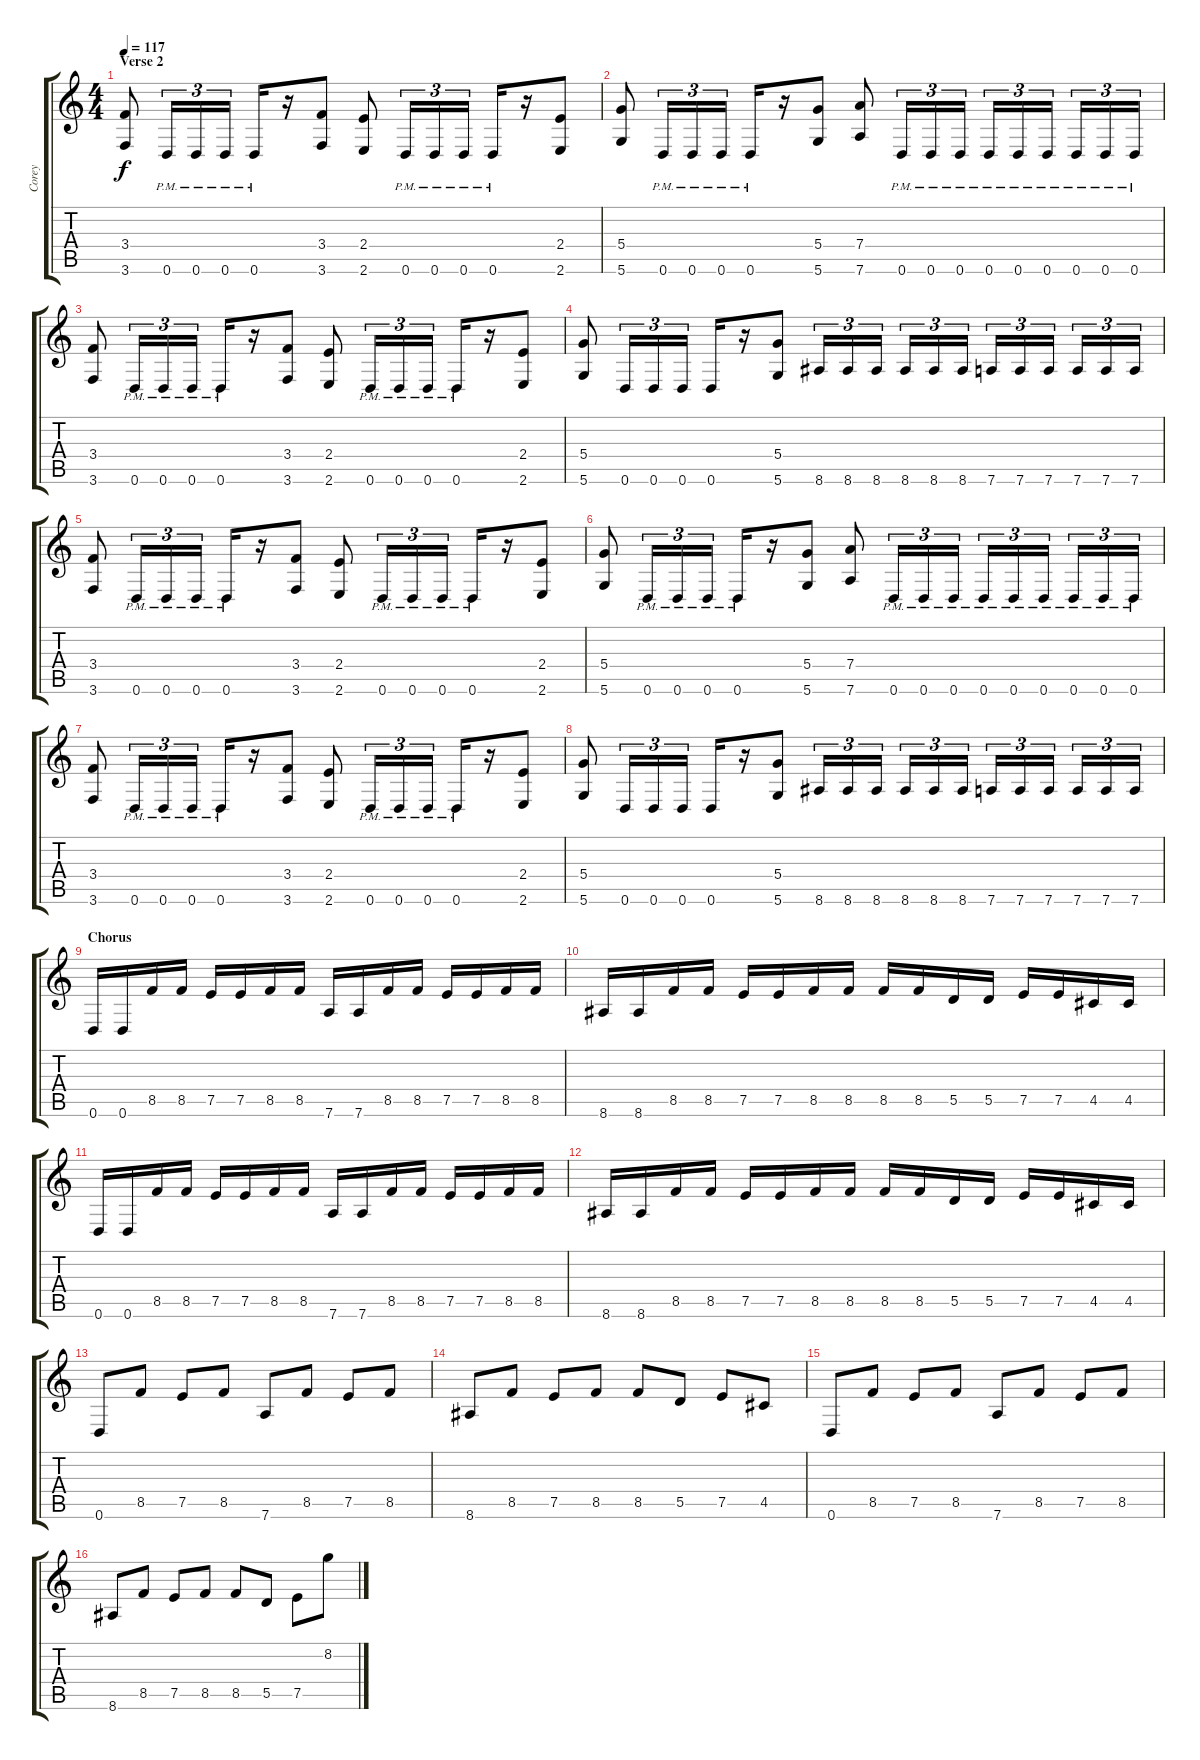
\track ("Corey" "Corey") {instrument distortionguitar}
\staff {score tabs}
\tuning (E4 B3 G3 D3 A2 D2) {hide}
\ts (4 4)
\section ("" "Verse 2")
\tempo 117
\clef g2
\ks c
(3.4 3.6).8{dy f} 0.6{pm}.16{tu (3 2)} 0.6{pm}.16{tu (3 2)} 0.6{pm}.16{tu (3 2)} 0.6{pm}.16 r.16 (3.4 3.6).8 (2.4 2.6).8 0.6{pm}.16{tu (3 2)} 0.6{pm}.16{tu (3 2)} 0.6{pm}.16{tu (3 2)} 0.6{pm}.16 r.16 (2.4 2.6).8 |
(5.4 5.6).8 0.6{pm}.16{tu (3 2)} 0.6{pm}.16{tu (3 2)} 0.6{pm}.16{tu (3 2)} 0.6{pm}.16 r.16 (5.4 5.6).8 (7.4 7.6).8 0.6{pm}.16{tu (3 2)} 0.6{pm}.16{tu (3 2)} 0.6{pm}.16{tu (3 2)} 0.6{pm}.16{tu (3 2)} 0.6{pm}.16{tu (3 2)} 0.6{pm}.16{tu (3 2)} 0.6{pm}.16{tu (3 2)} 0.6{pm}.16{tu (3 2)} 0.6{pm}.16{tu (3 2)} |
(3.4 3.6).8 0.6{pm}.16{tu (3 2)} 0.6{pm}.16{tu (3 2)} 0.6{pm}.16{tu (3 2)} 0.6{pm}.16 r.16 (3.4 3.6).8 (2.4 2.6).8 0.6{pm}.16{tu (3 2)} 0.6{pm}.16{tu (3 2)} 0.6{pm}.16{tu (3 2)} 0.6{pm}.16 r.16 (2.4 2.6).8 |
(5.4 5.6).8 0.6.16{tu (3 2)} 0.6.16{tu (3 2)} 0.6.16{tu (3 2)} 0.6.16 r.16 (5.4 5.6).8 8.6.16{tu (3 2)} 8.6.16{tu (3 2)} 8.6.16{tu (3 2)} 8.6.16{tu (3 2)} 8.6.16{tu (3 2)} 8.6.16{tu (3 2)} 7.6.16{tu (3 2)} 7.6.16{tu (3 2)} 7.6.16{tu (3 2)} 7.6.16{tu (3 2)} 7.6.16{tu (3 2)} 7.6.16{tu (3 2)} |
(3.4 3.6).8 0.6{pm}.16{tu (3 2)} 0.6{pm}.16{tu (3 2)} 0.6{pm}.16{tu (3 2)} 0.6{pm}.16 r.16 (3.4 3.6).8 (2.4 2.6).8 0.6{pm}.16{tu (3 2)} 0.6{pm}.16{tu (3 2)} 0.6{pm}.16{tu (3 2)} 0.6{pm}.16 r.16 (2.4 2.6).8 |
(5.4 5.6).8 0.6{pm}.16{tu (3 2)} 0.6{pm}.16{tu (3 2)} 0.6{pm}.16{tu (3 2)} 0.6{pm}.16 r.16 (5.4 5.6).8 (7.4 7.6).8 0.6{pm}.16{tu (3 2)} 0.6{pm}.16{tu (3 2)} 0.6{pm}.16{tu (3 2)} 0.6{pm}.16{tu (3 2)} 0.6{pm}.16{tu (3 2)} 0.6{pm}.16{tu (3 2)} 0.6{pm}.16{tu (3 2)} 0.6{pm}.16{tu (3 2)} 0.6{pm}.16{tu (3 2)} |
(3.4 3.6).8 0.6{pm}.16{tu (3 2)} 0.6{pm}.16{tu (3 2)} 0.6{pm}.16{tu (3 2)} 0.6{pm}.16 r.16 (3.4 3.6).8 (2.4 2.6).8 0.6{pm}.16{tu (3 2)} 0.6{pm}.16{tu (3 2)} 0.6{pm}.16{tu (3 2)} 0.6{pm}.16 r.16 (2.4 2.6).8 |
(5.4 5.6).8 0.6.16{tu (3 2)} 0.6.16{tu (3 2)} 0.6.16{tu (3 2)} 0.6.16 r.16 (5.4 5.6).8 8.6.16{tu (3 2)} 8.6.16{tu (3 2)} 8.6.16{tu (3 2)} 8.6.16{tu (3 2)} 8.6.16{tu (3 2)} 8.6.16{tu (3 2)} 7.6.16{tu (3 2)} 7.6.16{tu (3 2)} 7.6.16{tu (3 2)} 7.6.16{tu (3 2)} 7.6.16{tu (3 2)} 7.6.16{tu (3 2)} |
\section ("" "Chorus")
0.6.16 0.6.16 8.5.16 8.5.16 7.5.16 7.5.16 8.5.16 8.5.16 7.6.16 7.6.16 8.5.16 8.5.16 7.5.16 7.5.16 8.5.16 8.5.16 |
8.6.16 8.6.16 8.5.16 8.5.16 7.5.16 7.5.16 8.5.16 8.5.16 8.5.16 8.5.16 5.5.16 5.5.16 7.5.16 7.5.16 4.5.16 4.5.16 |
0.6.16 0.6.16 8.5.16 8.5.16 7.5.16 7.5.16 8.5.16 8.5.16 7.6.16 7.6.16 8.5.16 8.5.16 7.5.16 7.5.16 8.5.16 8.5.16 |
8.6.16 8.6.16 8.5.16 8.5.16 7.5.16 7.5.16 8.5.16 8.5.16 8.5.16 8.5.16 5.5.16 5.5.16 7.5.16 7.5.16 4.5.16 4.5.16 |
0.6.8 8.5.8 7.5.8 8.5.8 7.6.8 8.5.8 7.5.8 8.5.8 |
8.6.8 8.5.8 7.5.8 8.5.8 8.5.8 5.5.8 7.5.8 4.5.8 |
0.6.8 8.5.8 7.5.8 8.5.8 7.6.8 8.5.8 7.5.8 8.5.8 |
8.6.8 8.5.8 7.5.8 8.5.8 8.5.8 5.5.8 7.5.8 8.2.8
